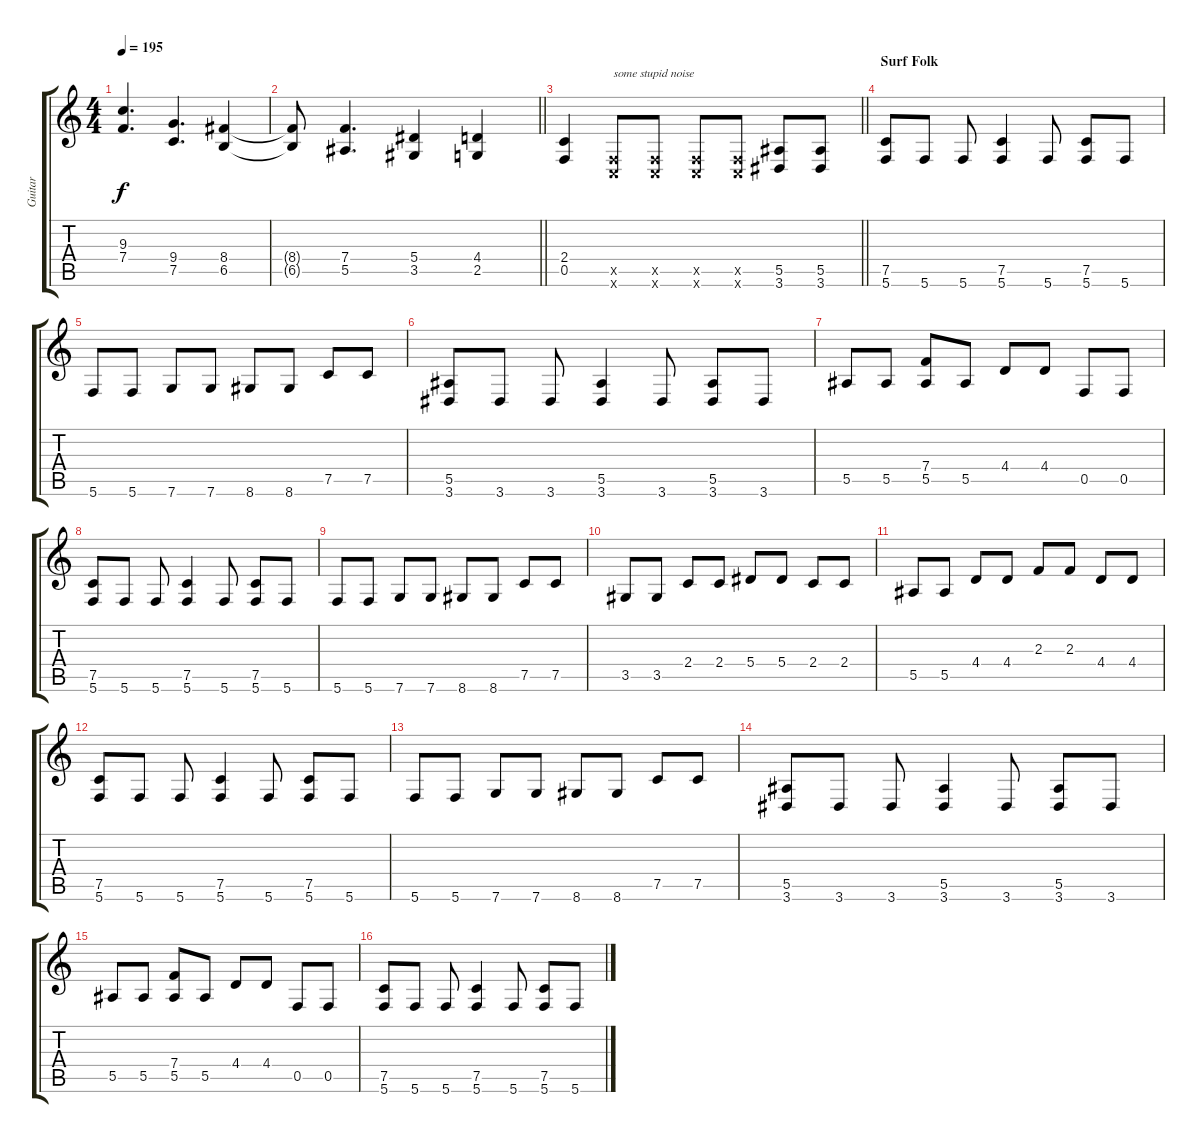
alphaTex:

\track ("Guitar" "Guitar") {instrument distortionguitar}
\staff {score tabs}
\tuning (C4 G3 Eb3 Bb2 F2 C2) {hide}
\ts (4 4)
\tempo 195
\clef g2
\ks c
(9.3 7.4).4{d dy f} (9.4 7.5).4{d} (8.4 6.5).4 |
\barLineRight lightlight
(8.4{t} 6.5{t}).8 (7.4 5.5).4{d} (5.4 3.5).4 (4.4 2.5).4 |
\barLineRight lightlight
(2.4 0.5).4 (0.5{x} 0.6{x}).8{txt "some stupid noise"} (0.5{x} 0.6{x}).8 (0.5{x} 0.6{x}).8 (0.5{x} 0.6{x}).8 (5.5 3.6).8 (5.5 3.6).8 |
\section ("" "Surf Folk")
(7.5 5.6).8 5.6.8 5.6.8 (7.5 5.6).4 5.6.8 (7.5 5.6).8 5.6.8 |
5.6.8 5.6.8 7.6.8 7.6.8 8.6.8 8.6.8 7.5.8 7.5.8 |
(5.5 3.6).8 3.6.8 3.6.8 (5.5 3.6).4 3.6.8 (5.5 3.6).8 3.6.8 |
5.5.8 5.5.8 (7.4 5.5).8 5.5.8 4.4.8 4.4.8 0.5.8 0.5.8 |
(7.5 5.6).8 5.6.8 5.6.8 (7.5 5.6).4 5.6.8 (7.5 5.6).8 5.6.8 |
5.6.8 5.6.8 7.6.8 7.6.8 8.6.8 8.6.8 7.5.8 7.5.8 |
3.5.8 3.5.8 2.4.8 2.4.8 5.4.8 5.4.8 2.4.8 2.4.8 |
5.5.8 5.5.8 4.4.8 4.4.8 2.3.8 2.3.8 4.4.8 4.4.8 |
(7.5 5.6).8 5.6.8 5.6.8 (7.5 5.6).4 5.6.8 (7.5 5.6).8 5.6.8 |
5.6.8 5.6.8 7.6.8 7.6.8 8.6.8 8.6.8 7.5.8 7.5.8 |
(5.5 3.6).8 3.6.8 3.6.8 (5.5 3.6).4 3.6.8 (5.5 3.6).8 3.6.8 |
5.5.8 5.5.8 (7.4 5.5).8 5.5.8 4.4.8 4.4.8 0.5.8 0.5.8 |
(7.5 5.6).8 5.6.8 5.6.8 (7.5 5.6).4 5.6.8 (7.5 5.6).8 5.6.8
